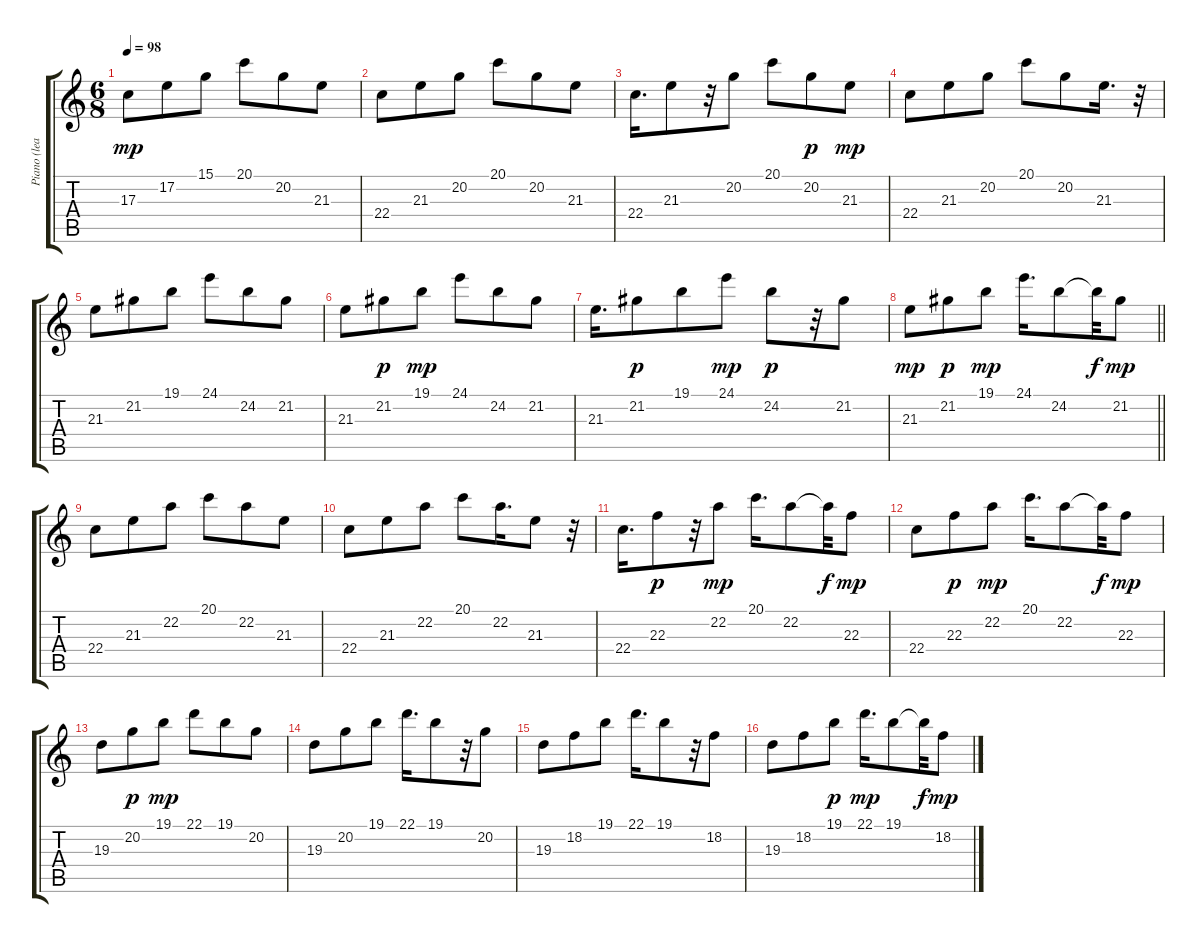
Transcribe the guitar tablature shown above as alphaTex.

\track ("Piano (lead" "Piano (lea") {instrument drawbarorgan}
\staff {score tabs}
\tuning (E4 B3 G3 D3 A2 E2) {hide}
\ts (6 8)
\tempo 98
\clef g2
\ks c
17.3.8{dy mp} 17.2.8 15.1.8 20.1.8 20.2.8 21.3.8 |
22.4.8 21.3.8 20.2.8 20.1.8 20.2.8 21.3.8 |
22.4.16{d} 21.3.8 r.32 20.2.8 20.1.8 20.2.8{dy p} 21.3.8{dy mp} |
22.4.8 21.3.8 20.2.8 20.1.8 20.2.8 21.3.16{d} r.32 |
21.3.8 21.2.8 19.1.8 24.1.8 24.2.8 21.2.8 |
21.3.8 21.2.8{dy p} 19.1.8{dy mp} 24.1.8 24.2.8 21.2.8 |
21.3.16{d} 21.2.8{dy p} 19.1.8 24.1.8{dy mp} 24.2.8{dy p} r.32 21.2.8 |
\barLineRight lightlight
21.3.8{dy mp} 21.2.8{dy p} 19.1.8{dy mp} 24.1.16{d} 24.2.8 24.2{t}.32{dy f} 21.2.8{dy mp} |
22.4.8 21.3.8 22.2.8 20.1.8 22.2.8 21.3.8 |
22.4.8 21.3.8 22.2.8 20.1.8 22.2.16{d} 21.3.8 r.32 |
22.4.16{d} 22.3.8{dy p} r.32 22.2.8{dy mp} 20.1.16{d} 22.2.8 22.2{t}.32{dy f} 22.3.8{dy mp} |
22.4.8 22.3.8{dy p} 22.2.8{dy mp} 20.1.16{d} 22.2.8 22.2{t}.32{dy f} 22.3.8{dy mp} |
19.3.8 20.2.8{dy p} 19.1.8{dy mp} 22.1.8 19.1.8 20.2.8 |
19.3.8 20.2.8 19.1.8 22.1.16{d} 19.1.8 r.32 20.2.8 |
19.3.8 18.2.8 19.1.8 22.1.16{d} 19.1.8 r.32 18.2.8 |
19.3.8 18.2.8 19.1.8{dy p} 22.1.16{d dy mp} 19.1.8 19.1{t}.32{dy f} 18.2.8{dy mp}
